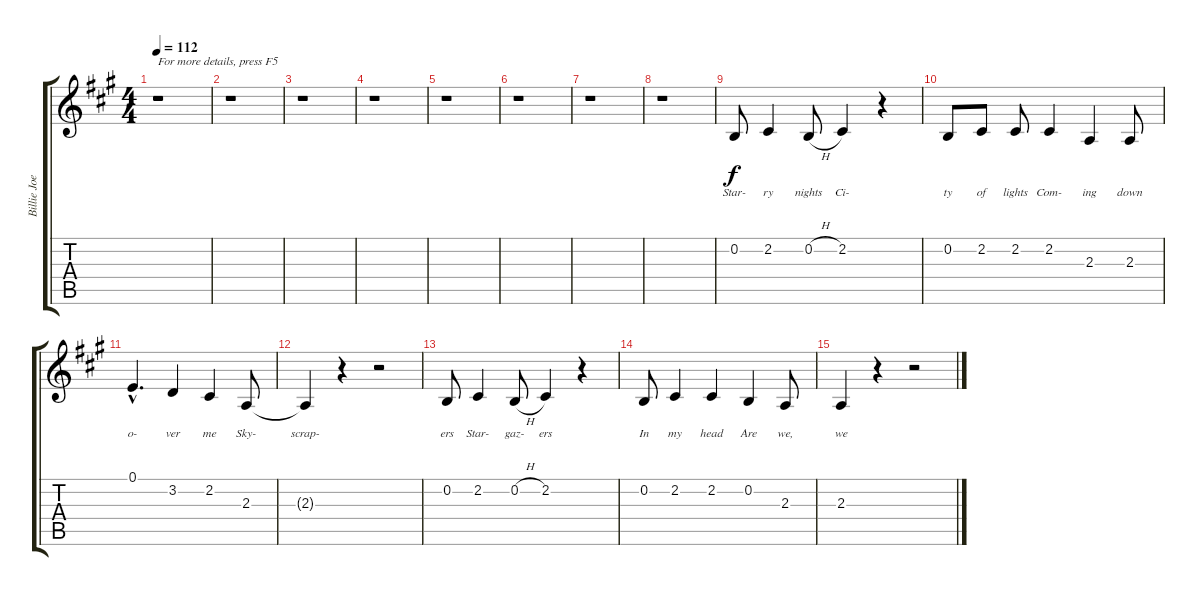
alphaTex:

\track ("Billie Joe Armstrong (Vocal)" "Billie Joe") {instrument clarinet}
\staff {score tabs}
\tuning (E4 B3 G3 D3 A2 E2) {hide}
\ts (4 4)
\tempo 112
\clef g2
\ks a
r.1{txt "For more details, press F5" dy f instrument clarinet} |
r.1 |
r.1 |
r.1 |
r.1 |
r.1 |
r.1 |
r.1 |
0.2.8{lyrics (0 "Star-") lyrics (1 "") lyrics (2 "") lyrics (3 "") lyrics (4 "")} 2.2.4{lyrics (0 "ry") lyrics (1 "") lyrics (2 "") lyrics (3 "") lyrics (4 "")} 0.2{h}.8{lyrics (0 "nights") lyrics (1 "") lyrics (2 "") lyrics (3 "") lyrics (4 "")} 2.2.4{lyrics (0 "Ci-") lyrics (1 "") lyrics (2 "") lyrics (3 "") lyrics (4 "")} r.4 |
0.2.8{lyrics (0 "ty") lyrics (1 "") lyrics (2 "") lyrics (3 "") lyrics (4 "")} 2.2.8{lyrics (0 "of") lyrics (1 "") lyrics (2 "") lyrics (3 "") lyrics (4 "")} 2.2.8{lyrics (0 "lights") lyrics (1 "") lyrics (2 "") lyrics (3 "") lyrics (4 "")} 2.2.4{lyrics (0 "Com-") lyrics (1 "") lyrics (2 "") lyrics (3 "") lyrics (4 "")} 2.3.4{lyrics (0 "ing") lyrics (1 "") lyrics (2 "") lyrics (3 "") lyrics (4 "")} 2.3.8{lyrics (0 "down") lyrics (1 "") lyrics (2 "") lyrics (3 "") lyrics (4 "")} |
0.1{hac}.4{d lyrics (0 "o-") lyrics (1 "") lyrics (2 "") lyrics (3 "") lyrics (4 "")} 3.2.4{lyrics (0 "ver") lyrics (1 "") lyrics (2 "") lyrics (3 "") lyrics (4 "")} 2.2.4{lyrics (0 "me") lyrics (1 "") lyrics (2 "") lyrics (3 "") lyrics (4 "")} 2.3.8{lyrics (0 "Sky-") lyrics (1 "") lyrics (2 "") lyrics (3 "") lyrics (4 "")} |
2.3{t}.4{lyrics (0 "scrap-") lyrics (1 "") lyrics (2 "") lyrics (3 "") lyrics (4 "")} r.4 r.2 |
0.2.8{lyrics (0 "ers") lyrics (1 "") lyrics (2 "") lyrics (3 "") lyrics (4 "")} 2.2.4{lyrics (0 "Star-") lyrics (1 "") lyrics (2 "") lyrics (3 "") lyrics (4 "")} 0.2{h}.8{lyrics (0 "gaz-") lyrics (1 "") lyrics (2 "") lyrics (3 "") lyrics (4 "")} 2.2.4{lyrics (0 "ers") lyrics (1 "") lyrics (2 "") lyrics (3 "") lyrics (4 "")} r.4 |
0.2.8{lyrics (0 "In") lyrics (1 "") lyrics (2 "") lyrics (3 "") lyrics (4 "")} 2.2.4{lyrics (0 "my") lyrics (1 "") lyrics (2 "") lyrics (3 "") lyrics (4 "")} 2.2.4{lyrics (0 "head") lyrics (1 "") lyrics (2 "") lyrics (3 "") lyrics (4 "")} 0.2.4{lyrics (0 "Are") lyrics (1 "") lyrics (2 "") lyrics (3 "") lyrics (4 "")} 2.3.8{lyrics (0 "we,") lyrics (1 "") lyrics (2 "") lyrics (3 "") lyrics (4 "")} |
2.3.4{lyrics (0 "we") lyrics (1 "") lyrics (2 "") lyrics (3 "") lyrics (4 "")} r.4 r.2
